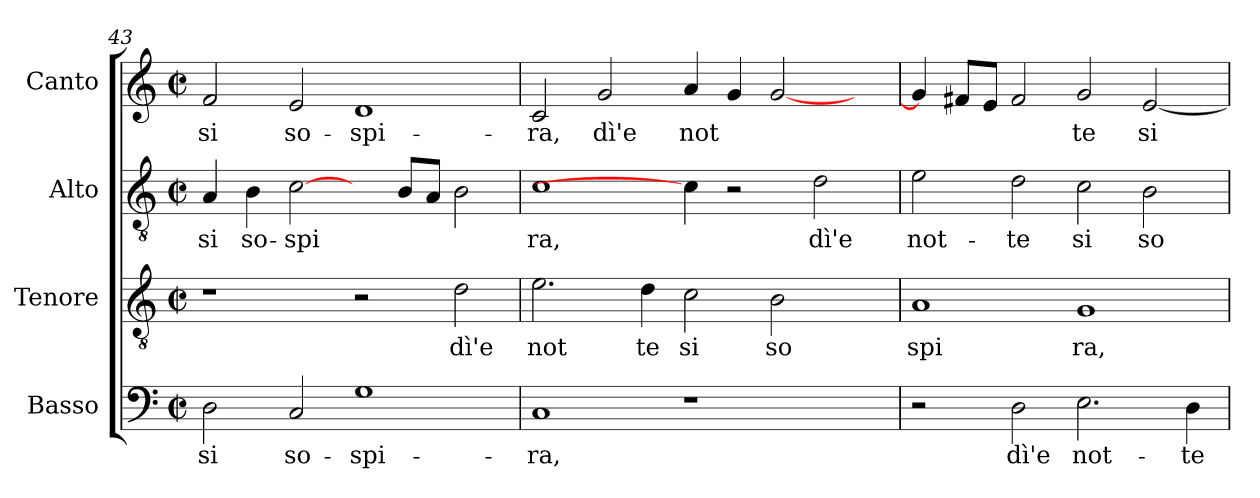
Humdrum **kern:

**kern	**text	**kern	**text	**kern	**text	**kern	**text
*part4	*part4	*part3	*part3	*part2	*part2	*part1	*part1
*staff4	*staff4	*staff3	*staff3	*staff2	*staff2	*staff1	*staff1
*I"Basso	*	*I"Tenore	*	*I"Alto	*	*I"Canto	*
*clefF4	*	*clefGv2	*	*clefGv2	*	*clefG2	*
*k[]	*	*k[]	*	*k[]	*	*k[]	*
*C:	*	*C:	*	*C:	*	*C:	*
*M2/2	*	*M2/2	*	*M2/2	*	*M2/2	*
*met(c|)	*	*met(c|)	*	*met(c|)	*	*met(c|)	*
=43	=43	=43	=43	=43	=43	=43	=43
!	!LO:LY:b:cj	!	!	!	!LO:LY:b:cj	!	!LO:LY:b:cj
2D\	si	1r	.	4A/	si	2f/	si
!	!	!	!	!	!LO:LY:b:cj	!	!
.	.	.	.	4B\	so-	.	.
!	!LO:LY:b:cj	!	!	!	!LO:LY:b:cj	!	!LO:LY:b:cj
2C/	so-	.	.	[2c\	-spi-	2e/	so-
!	!LO:LY:b:cj	!	!	!	!	!	!LO:LY:b:cj
1G	-spi-	2r	.	4ryy	.	1d	-spi-
!	!	!	!	!	!LO:LY:b:cj	!	!
.	.	.	.	8B/L	--	.	.
!	!	!	!	!	!LO:LY:b:cj	!	!
.	.	.	.	8A/J	--	.	.
!	!	!	!LO:LY:b:cj	!	!LO:LY:b:cj	!	!
.	.	2d\	dì'e	2B\	--	.	.
=44	=44	=44	=44	=44	=44	=44	=44
!	!LO:LY:b:cj	!	!LO:LY:b:cj	!	!LO:LY:b:cj	!	!LO:LY:b:cj
1C	-ra,	2.e\	not	1c	-ra,	2c/	-ra,
!	!	!	!	!	!	!	!LO:LY:b:cj
.	.	.	.	.	.	2g/	dì'e
!	!	!	!LO:LY:b:cj	!	!	!	!
.	.	4d\	te	.	.	.	.
!	!	!	!LO:LY:b:cj	!	!	!	!LO:LY:b:cj
1r	.	2c\	si	4c\]	.	4a/	not-
!	!	!	!	!	!	!	!LO:LY:b:cj
.	.	.	.	2r	.	4g/	--
!	!	!	!LO:LY:b:cj	!	!	!	!LO:LY:b:cj
.	.	2B\	so	.	.	[<2g/	--
!	!	!	!	!	!LO:LY:b:cj	!	!
.	.	.	.	2d\	dì'e	.	.
4ryy	.	4ryy	.	.	.	4ryy	.
=45	=45	=45	=45	=45	=45	=45	=45
!	!	!	!LO:LY:b:cj	!	!LO:LY:b:cj	!	!LO:LY:b:cj
2r	.	1A	spi	2e\	not-	4g/]	--
!	!	!	!	!	!	!	!LO:LY:b:cj
.	.	.	.	.	.	8f#/L	--
!	!	!	!	!	!	!	!LO:LY:b:cj
.	.	.	.	.	.	8e/J	--
!	!LO:LY:b:cj	!	!	!	!LO:LY:b:cj	!	!LO:LY:b:cj
2D\	dì'e	.	.	2d\	-te	2f#/	--
!	!LO:LY:b:cj	!	!LO:LY:b:cj	!	!LO:LY:b:cj	!	!LO:LY:b:cj
2.E\	not-	1G	ra,	2c\	si	2g/	-te
!	!	!	!	!	!LO:LY:b:cj	!	!LO:LY:b:cj
.	.	.	.	2B\	so-	[<2e/	si
!	!LO:LY:b:cj	!	!	!	!	!	!
4D\	-te	.	.	.	.	.	.
=	=	=	=	=	=	=	=
*-	*-	*-	*-	*-	*-	*-	*-
